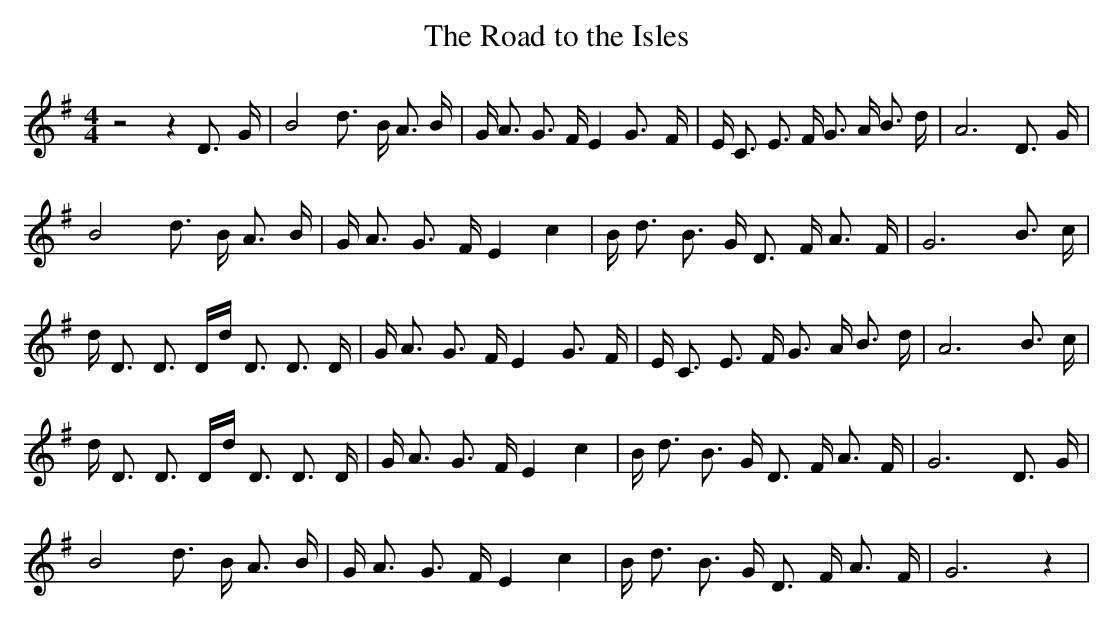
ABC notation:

X:1
T:The Road to the Isles
M:4/4
L:1/16
K:G
 z8 z4 D3- G| B8 d3- B A3 B| G A3 G3 F E4 G3- F| E C3 E3 F G3 A B3 d| A12 D3- G|
 B8 d3- B A3 B| G A3 G3 F E4 c4| B d3 B3 G D3 F A3 F| G12 B3 c|
 d D3 D3 Dd D3 D3 D| G A3 G3 F E4 G3- F| E C3 E3 F G3 A B3 d| A12 B3 c|
 d D3 D3 Dd D3 D3 D| G A3 G3 F E4 c4| B d3 B3 G D3 F A3 F| G12 D3 G|
 B8 d3- B A3 B| G A3 G3 F E4 c4| B d3 B3 G D3 F A3 F| G12 z4|
